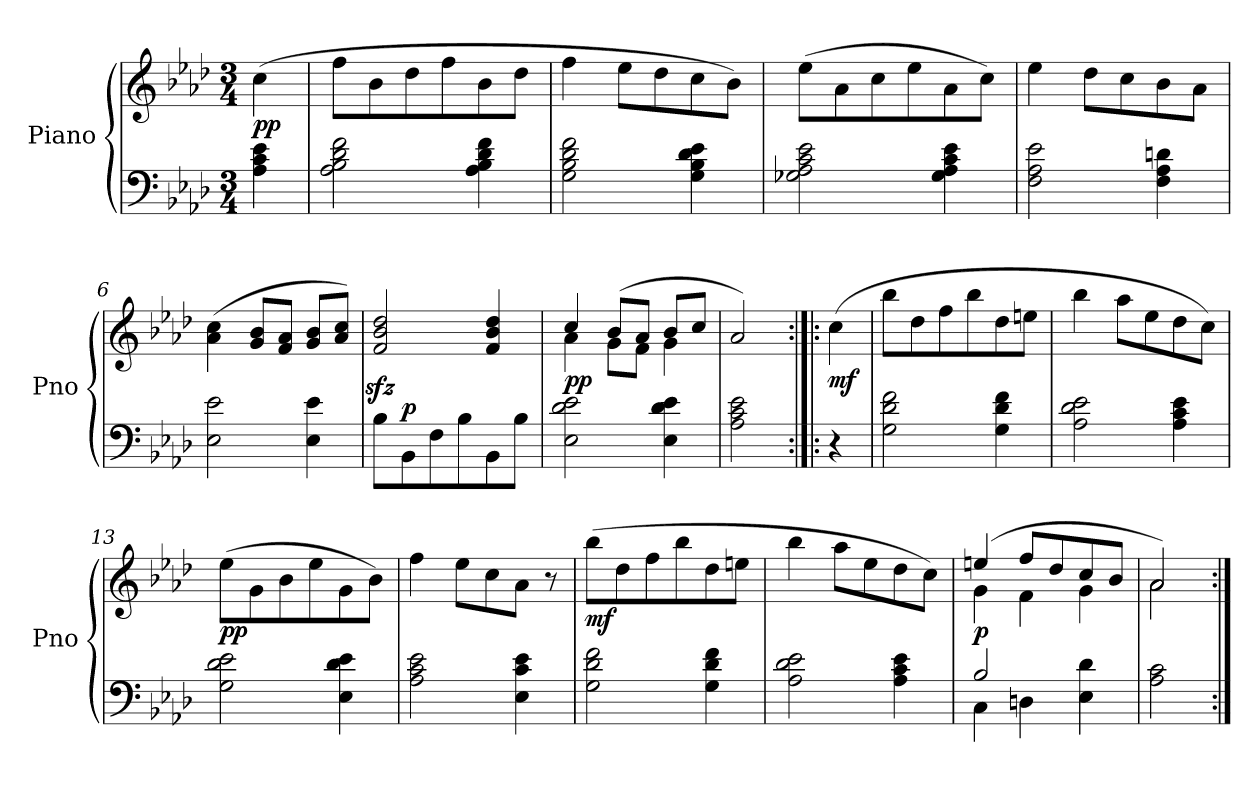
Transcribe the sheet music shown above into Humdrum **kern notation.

**kern	**kern	**dynam
*part1	*part1	*part1
*staff2	*staff1	*staff1/2
*I"Piano	*	*
*I'Pno	*	*
*clefF4	*	*
*k[b-e-a-d-]	*k[b-e-a-d-]	*
*A-:	*A-:	*
*M3/4	*M3/4	*
=1	=1	=1
!	!	!LO:DY:b
4A-\ 4c\ 4e-\	(4cc\	pp
=2	=2	=2
2A-\ 2B-\ 2d-\ 2f\	8ff\L	.
.	8b-\	.
.	8dd-\	.
.	8ff\	.
4A-\ 4B-\ 4d-\ 4f\	8b-\	.
.	8dd-\J	.
=3	=3	=3
2G\ 2B-\ 2d-\ 2f\	4ff\	.
.	8ee-\L	.
.	8dd-\	.
4G\ 4B-\ 4d-\ 4e-\	8cc\	.
.	8b-\J)	.
=4	=4	=4
2G-X\ 2A-\ 2c\ 2e-\	(8ee-\L	.
.	8a-\	.
.	8cc\	.
.	8ee-\	.
4G-\ 4A-\ 4c\ 4e-\	8a-\	.
.	8cc\J)	.
!!LO:LB:g=z
=5	=5	=5
2F\ 2A-\ 2e-\	4ee-\	.
.	8dd-\L	.
.	8cc\	.
4F\ 4A-\ 4dn\	8b-\	.
.	8a-\J	.
=6	=6	=6
2E-\ 2e-\	(4a-\ 4cc\	.
.	8g/ 8b-/L	.
.	8f/ 8a-/J	.
4E-\ 4e-\	8g/ 8b-/L	.
.	8a-/ 8cc/J)	.
=7	=7	=7
8B-\L	2f/zz< 2b-/zz< 2dd-/zz<	.
!	!	!LO:DY:a=2
8BB-\	.	p
8F\	.	.
8B-\	.	.
8BB-\	4f/ 4b-/ 4dd-/	.
8B-\J	.	.
=8	=8	=8
*	*^	*
!	!	!	!LO:DY:b
2E-\ 2d-\ 2e-\	4cc/	4a-\	pp
.	(8b-/L	8g\L	.
.	8a-/J	8f\J	.
4E-\ 4d-\ 4e-\	8b-/L	4g\	.
.	8cc/J	.	.
*	*v	*v	*
=9	=9	=9
2A-\ 2c\ 2e-\	2a-/)	.
!!LO:LB:g=z
=10:|!|:	=10:|!|:	=10:|!|:
!	!	!LO:DY:b
4r	(4cc\	mf
=11	=11	=11
2G\ 2d-\ 2f\	8bb-\L	.
.	8dd-\	.
.	8ff\	.
.	8bb-\	.
4G\ 4d-\ 4f\	8dd-\	.
.	8een\J	.
=12	=12	=12
2A-\ 2d-\ 2e-\	4bb-\	.
.	8aa-\L	.
.	8ee-\	.
4A-\ 4c\ 4e-\	8dd-\	.
.	8cc\J)	.
=13	=13	=13
!	!	!LO:DY:b
2G\ 2d-\ 2e-\	(8ee-\L	pp
.	8g\	.
.	8b-\	.
.	8ee-\	.
4E-\ 4d-\ 4e-\	8g\	.
.	8b-\J)	.
=14	=14	=14
2A-\ 2c\ 2e-\	4ff\	.
.	8ee-\L	.
.	8cc\	.
4E-\ 4c\ 4e-\	8a-\J	.
.	8r	.
!!LO:LB:g=z
=15	=15	=15
!	!	!LO:DY:b
2G\ 2d-\ 2f\	(8bb-\L	mf
.	8dd-\	.
.	8ff\	.
.	8bb-\	.
4G\ 4d-\ 4f\	8dd-\	.
.	8een\J	.
=16	=16	=16
2A-\ 2d-\ 2e-\	4bb-\	.
.	8aa-\L	.
.	8ee-\	.
4A-\ 4c\ 4e-\	8dd-\	.
.	8cc\J)	.
=17	=17	=17
*^	*^	*
!	!	!	!	!LO:DY:b
2B-/	4C\	(4een/	4g\	p
.	4Dn\	8ff/L	4f\	.
.	.	8dd-/	.	.
4E-\ 4d-\	4E-\	8cc/	4g\	.
.	.	8b-/J	.	.
*v	*v	*	*	*
=18	=18	=18	=18
2A-\ 2c\	2a-/)	2a-\	.
*	*v	*v	*
=:|!	=:|!	=:|!
*-	*-	*-
